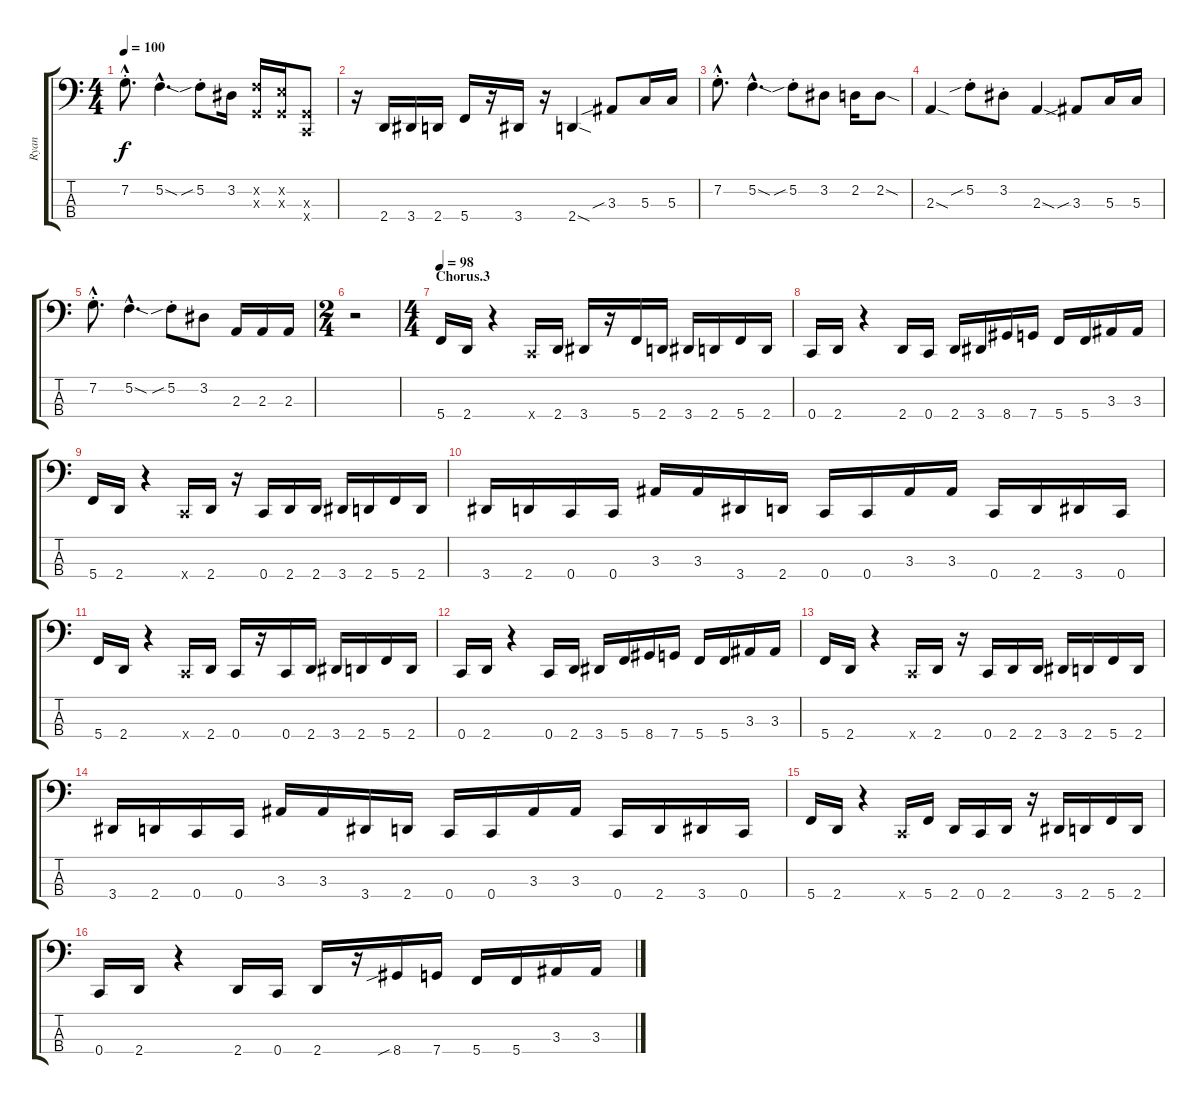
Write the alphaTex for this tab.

\track ("Ryan" "Ryan") {instrument electricbassfinger}
\staff {score tabs}
\tuning (F2 C2 G1 C1) {hide}
\ts (4 4)
\tempo 100
\clef f4
\ks c
7.2{hac st}.8{d dy f} 5.2{sod hac}.4{d} 5.2{sib st}.8 3.2.16 (5.2{x} 0.3{x}).16 (4.2{x} 0.3{x}).16 (0.3{x} 0.4{x}).8 |
r.16 2.4.16 3.4.16 2.4.16 5.4.16 r.16 3.4.16 r.16 2.4{sod}.4 3.3{sib}.8 5.3.16 5.3.16 |
7.2{hac st}.8{d} 5.2{sod hac}.4{d} 5.2{sib st}.8 3.2.8 2.2.16 2.2{sod}.8 |
2.3{sod}.4 5.2{sib st}.8 3.2{st}.8 2.3{sod}.4 3.3{sib}.8 5.3.16 5.3.16 |
7.2{hac st}.8{d} 5.2{sod hac}.4{d} 5.2{sib st}.8 3.2.8 2.3.16 2.3.16 2.3.16 |
\ts (2 4)
r.2 |
\ts (4 4)
\section ("" "Chorus.3")
\tempo 98
5.4.16 2.4.16 r.4 0.4{x}.16 2.4.16 3.4.16 r.16 5.4.16 2.4.16 3.4.16 2.4.16 5.4.16 2.4.16 |
0.4.16 2.4.16 r.4 2.4.16 0.4.16 2.4.16 3.4.16 8.4.16 7.4.16 5.4.16 5.4.16 3.3.16 3.3.16 |
5.4.16 2.4.16 r.4 0.4{x}.16 2.4.16 r.16 0.4.16 2.4.16 2.4.16 3.4.16 2.4.16 5.4.16 2.4.16 |
3.4.16 2.4.16 0.4.16 0.4.16 3.3.16 3.3.16 3.4.16 2.4.16 0.4.16 0.4.16 3.3.16 3.3.16 0.4.16 2.4.16 3.4.16 0.4.16 |
5.4.16 2.4.16 r.4 0.4{x}.16 2.4.16 0.4.16 r.16 0.4.16 2.4.16 3.4.16 2.4.16 5.4.16 2.4.16 |
0.4.16 2.4.16 r.4 0.4.16 2.4.16 3.4.16 5.4.16 8.4.16 7.4.16 5.4.16 5.4.16 3.3.16 3.3.16 |
5.4.16 2.4.16 r.4 0.4{x}.16 2.4.16 r.16 0.4.16 2.4.16 2.4.16 3.4.16 2.4.16 5.4.16 2.4.16 |
3.4.16 2.4.16 0.4.16 0.4.16 3.3.16 3.3.16 3.4.16 2.4.16 0.4.16 0.4.16 3.3.16 3.3.16 0.4.16 2.4.16 3.4.16 0.4.16 |
5.4.16 2.4.16 r.4 0.4{x}.16 5.4.16 2.4.16 0.4.16 2.4.16 r.16 3.4.16 2.4.16 5.4.16 2.4.16 |
0.4.16 2.4.16 r.4 2.4.16 0.4.16 2.4.16 r.16 8.4{sib}.16 7.4.16 5.4.16 5.4.16 3.3.16 3.3.16
